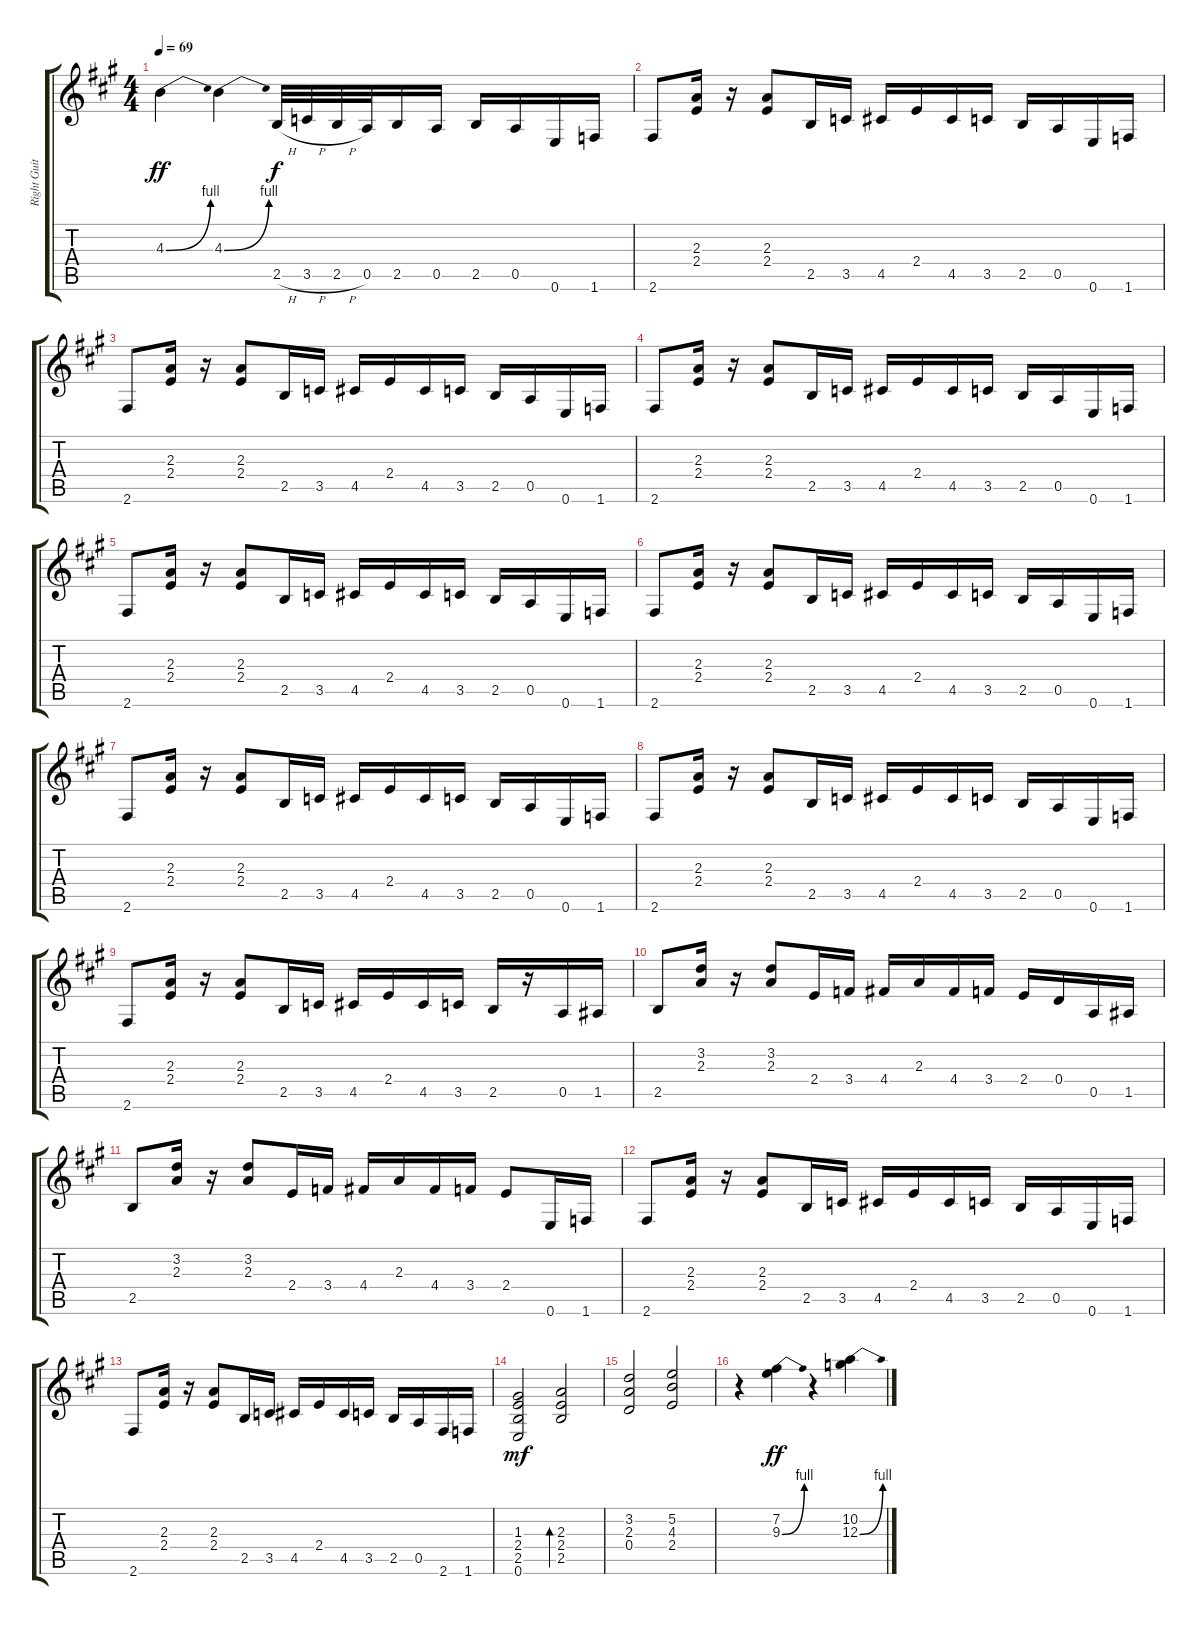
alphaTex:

\track ("Right Guitar" "Right Guit") {instrument overdrivenguitar}
\staff {score tabs}
\tuning (E4 B3 G3 D3 A2 E2) {hide}
\ts (4 4)
\tempo 69
\clef g2
\ks f#minor
4.3{be (bend 0 0 60 4)}.4{dy ff instrument overdrivenguitar} 4.3{be (bend 0 0 60 4)}.4 2.5{h}.32{dy f} 3.5{h}.32 2.5{h}.32 0.5.32 2.5.16 0.5.16 2.5.16 0.5.16 0.6.16 1.6.16 |
2.6.8 (2.3 2.4).16 r.16 (2.3 2.4).8 2.5.16 3.5.16 4.5.16 2.4.16 4.5.16 3.5.16 2.5.16 0.5.16 0.6.16 1.6.16 |
2.6.8 (2.3 2.4).16 r.16 (2.3 2.4).8 2.5.16 3.5.16 4.5.16 2.4.16 4.5.16 3.5.16 2.5.16 0.5.16 0.6.16 1.6.16 |
2.6.8 (2.3 2.4).16 r.16 (2.3 2.4).8 2.5.16 3.5.16 4.5.16 2.4.16 4.5.16 3.5.16 2.5.16 0.5.16 0.6.16 1.6.16 |
2.6.8 (2.3 2.4).16 r.16 (2.3 2.4).8 2.5.16 3.5.16 4.5.16 2.4.16 4.5.16 3.5.16 2.5.16 0.5.16 0.6.16 1.6.16 |
2.6.8 (2.3 2.4).16 r.16 (2.3 2.4).8 2.5.16 3.5.16 4.5.16 2.4.16 4.5.16 3.5.16 2.5.16 0.5.16 0.6.16 1.6.16 |
2.6.8 (2.3 2.4).16 r.16 (2.3 2.4).8 2.5.16 3.5.16 4.5.16 2.4.16 4.5.16 3.5.16 2.5.16 0.5.16 0.6.16 1.6.16 |
2.6.8 (2.3 2.4).16 r.16 (2.3 2.4).8 2.5.16 3.5.16 4.5.16 2.4.16 4.5.16 3.5.16 2.5.16 0.5.16 0.6.16 1.6.16 |
2.6.8 (2.3 2.4).16 r.16 (2.3 2.4).8 2.5.16 3.5.16 4.5.16 2.4.16 4.5.16 3.5.16 2.5.16 r.16 0.5.16 1.5.16 |
2.5.8 (3.2 2.3).16 r.16 (3.2 2.3).8 2.4.16 3.4.16 4.4.16 2.3.16 4.4.16 3.4.16 2.4.16 0.4.16 0.5.16 1.5.16 |
2.5.8 (3.2 2.3).16 r.16 (3.2 2.3).8 2.4.16 3.4.16 4.4.16 2.3.16 4.4.16 3.4.16 2.4.8 0.6.16 1.6.16 |
2.6.8 (2.3 2.4).16 r.16 (2.3 2.4).8 2.5.16 3.5.16 4.5.16 2.4.16 4.5.16 3.5.16 2.5.16 0.5.16 0.6.16 1.6.16 |
2.6.8 (2.3 2.4).16 r.16 (2.3 2.4).8 2.5.16 3.5.16 4.5.16 2.4.16 4.5.16 3.5.16 2.5.16 0.5.16 2.6.16 1.6.16 |
(1.3 2.4 2.5 0.6).2{dy mf} (2.3 2.4 2.5).2{bd 120} |
(3.2 2.3 0.4).2 (5.2 4.3 2.4).2 |
r.4 (7.2 9.3{be (bend 0 0 60 4)}).4{dy ff} r.4 (10.2 12.3{be (bend 0 0 60 4)}).4
